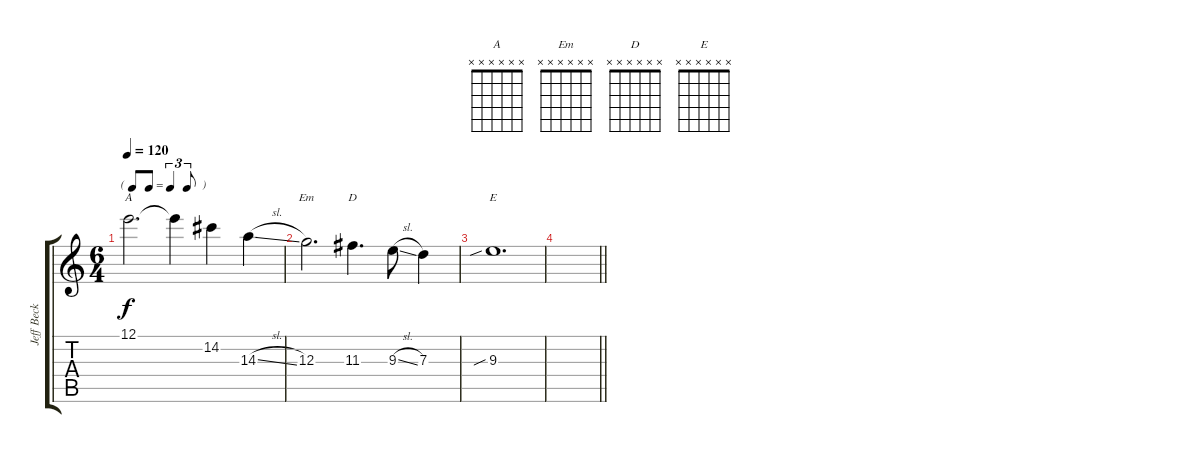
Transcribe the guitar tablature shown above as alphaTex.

\track ("Jeff Beck 1" "Jeff Beck ") {mute instrument overdrivenguitar}
\staff {score tabs}
\tuning (E4 B3 G3 D3 A2 E2) {hide}
\chord ("A" x x x x x x)
\chord ("Em" x x x x x x)
\chord ("D" x x x x x x)
\chord ("E" x x x x x x)
\ts (6 4)
\tf triplet8th
\tempo 120
\clef g2
\ks c
12.1.2{d ch "A" dy f} 12.1{t}.4 14.2.4 14.3{sl}.4 |
12.3.2{d ch "Em"} 11.3.4{d ch "D"} 9.3{sl}.8 7.3.4 |
9.3{sib}.1{d ch "E"} |
\barLineRight lightlight
